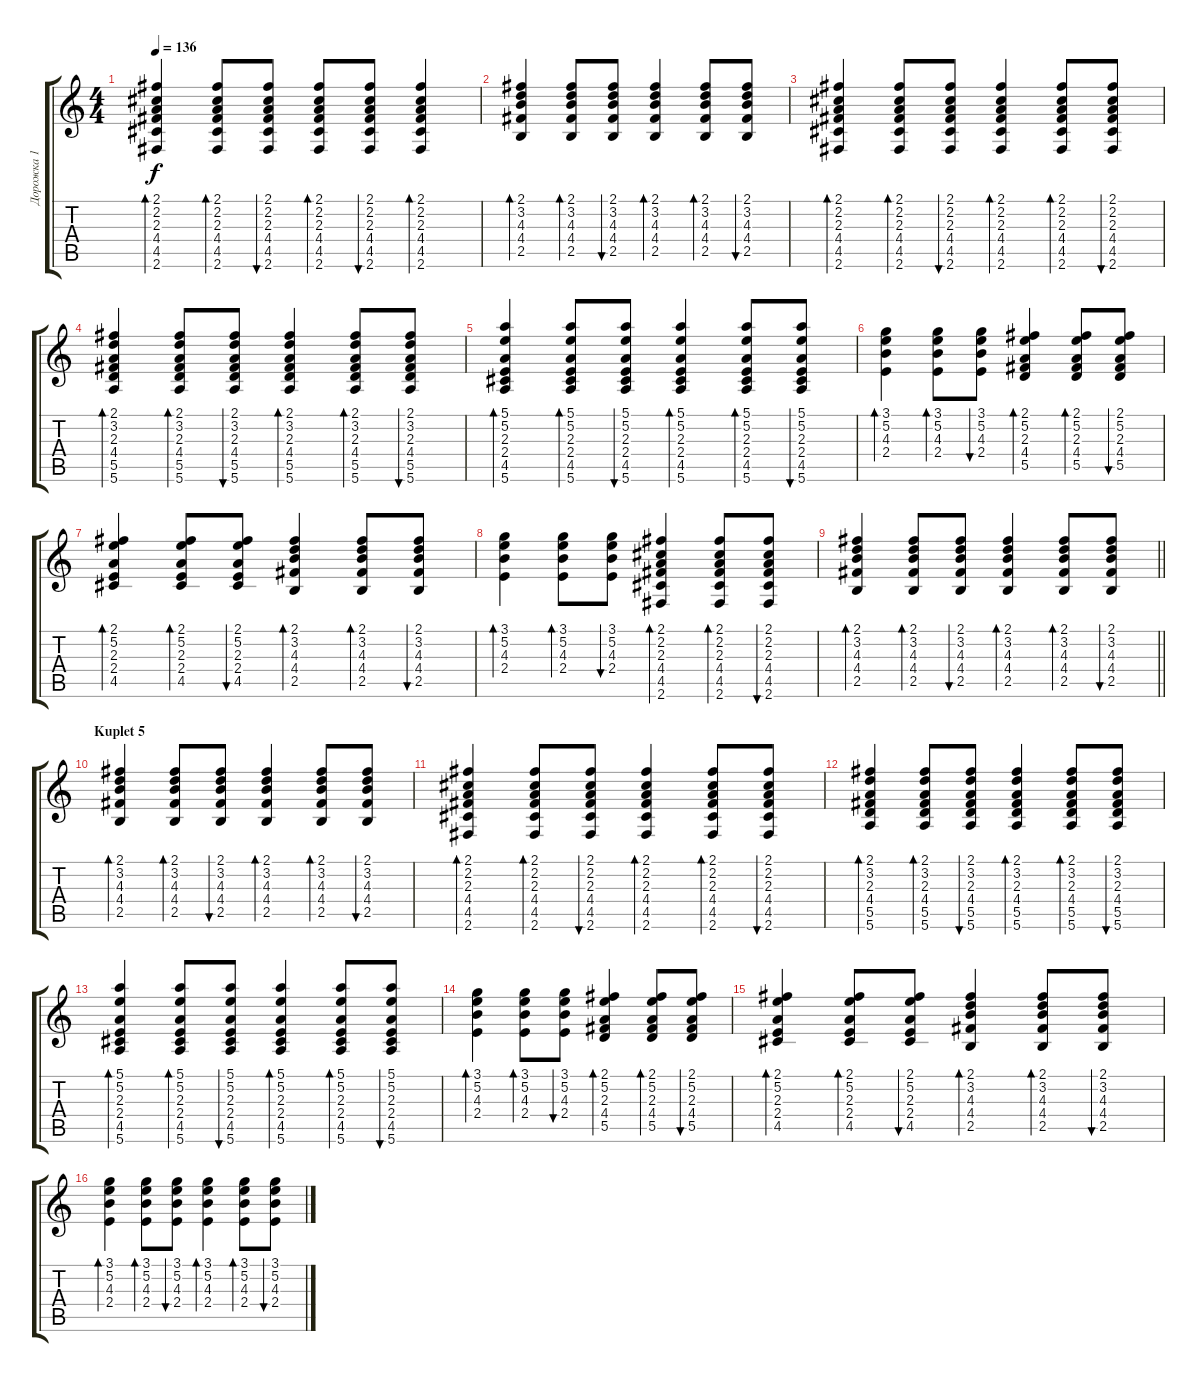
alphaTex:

\track ("Дорожка 1" "Дорожка 1") {instrument acousticguitarsteel}
\staff {score tabs}
\tuning (E4 B3 G3 D3 A2 E2) {hide}
\ts (4 4)
\tempo 136
\clef g2
\ks c
(2.1 2.2 2.3 4.4 4.5 2.6).4{bd 30 dy f} (2.1 2.2 2.3 4.4 4.5 2.6).8{bd 30} (2.1 2.2 2.3 4.4 4.5 2.6).8{bu 30} (2.1 2.2 2.3 4.4 4.5 2.6).8{bd 30} (2.1 2.2 2.3 4.4 4.5 2.6).8{bu 30} (2.1 2.2 2.3 4.4 4.5 2.6).4{bd 30} |
(2.1 3.2 4.3 4.4 2.5).4{bd 30} (2.1 3.2 4.3 4.4 2.5).8{bd 30} (2.1 3.2 4.3 4.4 2.5).8{bu 30} (2.1 3.2 4.3 4.4 2.5).4{bd 30} (2.1 3.2 4.3 4.4 2.5).8{bd 30} (2.1 3.2 4.3 4.4 2.5).8{bu 30} |
(2.1 2.2 2.3 4.4 4.5 2.6).4{bd 30} (2.1 2.2 2.3 4.4 4.5 2.6).8{bd 30} (2.1 2.2 2.3 4.4 4.5 2.6).8{bu 30} (2.1 2.2 2.3 4.4 4.5 2.6).4{bd 30} (2.1 2.2 2.3 4.4 4.5 2.6).8{bd 30} (2.1 2.2 2.3 4.4 4.5 2.6).8{bu 30} |
(2.1 3.2 2.3 4.4 5.5 5.6).4{bd 30} (2.1 3.2 2.3 4.4 5.5 5.6).8{bd 30} (2.1 3.2 2.3 4.4 5.5 5.6).8{bu 30} (2.1 3.2 2.3 4.4 5.5 5.6).4{bd 30} (2.1 3.2 2.3 4.4 5.5 5.6).8{bd 30} (2.1 3.2 2.3 4.4 5.5 5.6).8{bu 30} |
(5.1 5.2 2.3 2.4 4.5 5.6).4{bd 30} (5.1 5.2 2.3 2.4 4.5 5.6).8{bd 30} (5.1 5.2 2.3 2.4 4.5 5.6).8{bu 30} (5.1 5.2 2.3 2.4 4.5 5.6).4{bd 30} (5.1 5.2 2.3 2.4 4.5 5.6).8{bd 30} (5.1 5.2 2.3 2.4 4.5 5.6).8{bu 30} |
(3.1 5.2 4.3 2.4).4{bd 30} (3.1 5.2 4.3 2.4).8{bd 30} (3.1 5.2 4.3 2.4).8{bu 30} (2.1 5.2 2.3 4.4 5.5).4{bd 30} (2.1 5.2 2.3 4.4 5.5).8{bd 30} (2.1 5.2 2.3 4.4 5.5).8{bu 30} |
(2.1 5.2 2.3 2.4 4.5).4{bd 30} (2.1 5.2 2.3 2.4 4.5).8{bd 30} (2.1 5.2 2.3 2.4 4.5).8{bu 30} (2.1 3.2 4.3 4.4 2.5).4{bd 30} (2.1 3.2 4.3 4.4 2.5).8{bd 30} (2.1 3.2 4.3 4.4 2.5).8{bu 30} |
(3.1 5.2 4.3 2.4).4{bd 30} (3.1 5.2 4.3 2.4).8{bd 30} (3.1 5.2 4.3 2.4).8{bu 30} (2.1 2.2 2.3 4.4 4.5 2.6).4{bd 30} (2.1 2.2 2.3 4.4 4.5 2.6).8{bd 30} (2.1 2.2 2.3 4.4 4.5 2.6).8{bu 30} |
\barLineRight lightlight
(2.1 3.2 4.3 4.4 2.5).4{bd 30} (2.1 3.2 4.3 4.4 2.5).8{bd 30} (2.1 3.2 4.3 4.4 2.5).8{bu 30} (2.1 3.2 4.3 4.4 2.5).4{bd 30} (2.1 3.2 4.3 4.4 2.5).8{bd 30} (2.1 3.2 4.3 4.4 2.5).8{bu 30} |
\section ("" "Kuplet 5")
(2.1 3.2 4.3 4.4 2.5).4{bd 30} (2.1 3.2 4.3 4.4 2.5).8{bd 30} (2.1 3.2 4.3 4.4 2.5).8{bu 30} (2.1 3.2 4.3 4.4 2.5).4{bd 30} (2.1 3.2 4.3 4.4 2.5).8{bd 30} (2.1 3.2 4.3 4.4 2.5).8{bu 30} |
(2.1 2.2 2.3 4.4 4.5 2.6).4{bd 30} (2.1 2.2 2.3 4.4 4.5 2.6).8{bd 30} (2.1 2.2 2.3 4.4 4.5 2.6).8{bu 30} (2.1 2.2 2.3 4.4 4.5 2.6).4{bd 30} (2.1 2.2 2.3 4.4 4.5 2.6).8{bd 30} (2.1 2.2 2.3 4.4 4.5 2.6).8{bu 30} |
(2.1 3.2 2.3 4.4 5.5 5.6).4{bd 30} (2.1 3.2 2.3 4.4 5.5 5.6).8{bd 30} (2.1 3.2 2.3 4.4 5.5 5.6).8{bu 30} (2.1 3.2 2.3 4.4 5.5 5.6).4{bd 30} (2.1 3.2 2.3 4.4 5.5 5.6).8{bd 30} (2.1 3.2 2.3 4.4 5.5 5.6).8{bu 30} |
(5.1 5.2 2.3 2.4 4.5 5.6).4{bd 30} (5.1 5.2 2.3 2.4 4.5 5.6).8{bd 30} (5.1 5.2 2.3 2.4 4.5 5.6).8{bu 30} (5.1 5.2 2.3 2.4 4.5 5.6).4{bd 30} (5.1 5.2 2.3 2.4 4.5 5.6).8{bd 30} (5.1 5.2 2.3 2.4 4.5 5.6).8{bu 30} |
(3.1 5.2 4.3 2.4).4{bd 30} (3.1 5.2 4.3 2.4).8{bd 30} (3.1 5.2 4.3 2.4).8{bu 30} (2.1 5.2 2.3 4.4 5.5).4{bd 30} (2.1 5.2 2.3 4.4 5.5).8{bd 30} (2.1 5.2 2.3 4.4 5.5).8{bu 30} |
(2.1 5.2 2.3 2.4 4.5).4{bd 30} (2.1 5.2 2.3 2.4 4.5).8{bd 30} (2.1 5.2 2.3 2.4 4.5).8{bu 30} (2.1 3.2 4.3 4.4 2.5).4{bd 30} (2.1 3.2 4.3 4.4 2.5).8{bd 30} (2.1 3.2 4.3 4.4 2.5).8{bu 30} |
(3.1 5.2 4.3 2.4).4{bd 30} (3.1 5.2 4.3 2.4).8{bd 30} (3.1 5.2 4.3 2.4).8{bu 30} (3.1 5.2 4.3 2.4).4{bd 30} (3.1 5.2 4.3 2.4).8{bd 30} (3.1 5.2 4.3 2.4).8{bu 30}
